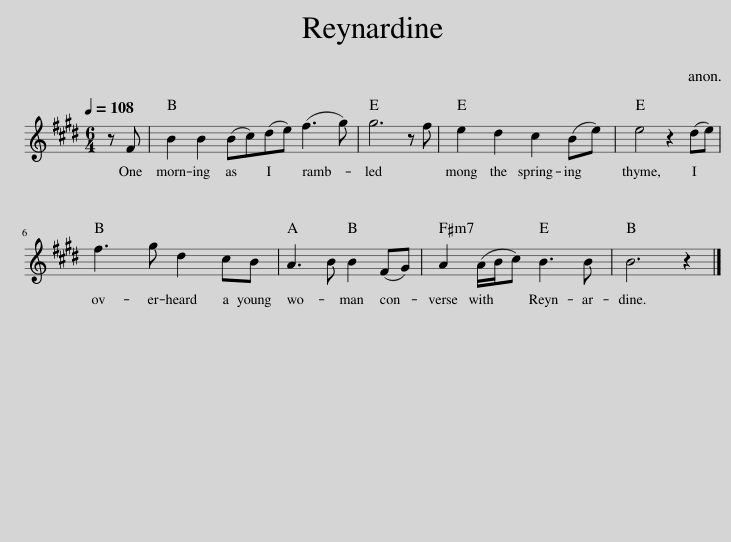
X:1
L:1/8
Q:1/4=108
M:6/4
I:linebreak $
K:E
V:1 treble
V:1
 z F | B2 B2 (Bc)(de) (f3 g) | g6 z f | e2 d2 c2 (Be) | e4 z2 (de) |$ %5
 f3 g d2 cB | A3 B B2 (FG) | A2 (A/B/c) B3 B | B6 z2 |] %9
